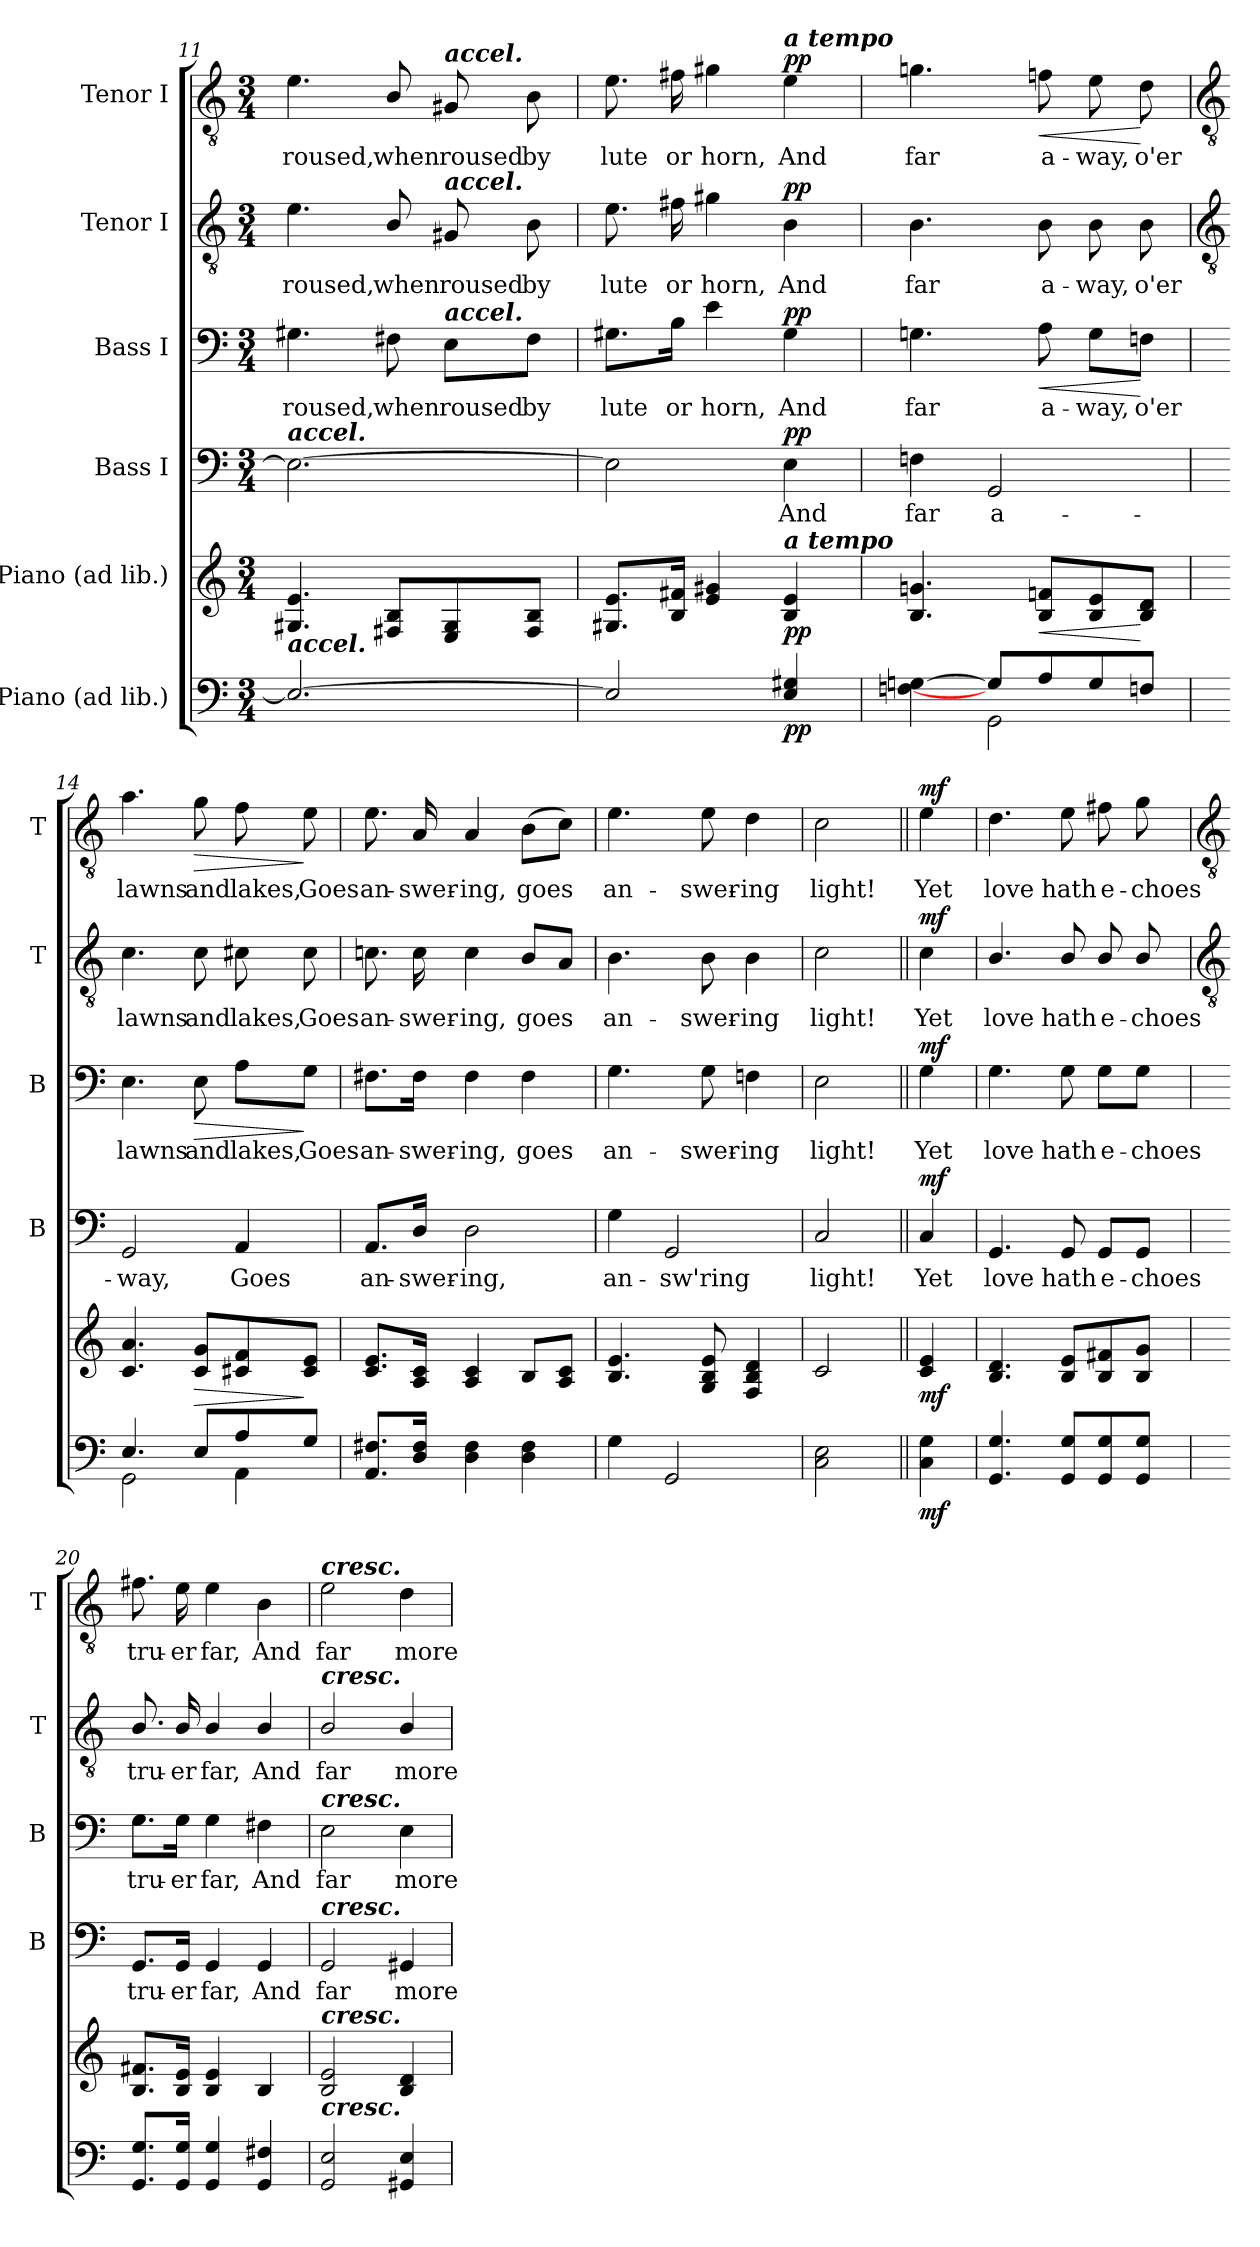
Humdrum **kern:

**kern	**dynam	**kern	**dynam	**kern	**text	**dynam	**kern	**text	**dynam	**kern	**text	**dynam	**kern	**text	**dynam
*part6	*part6	*part5	*part5	*part4	*part4	*part4	*part3	*part3	*part3	*part2	*part2	*part2	*part1	*part1	*part1
*staff6	*staff6	*staff5	*staff5	*staff4	*staff4	*staff4	*staff3	*staff3	*staff3	*staff2	*staff2	*staff2	*staff1	*staff1	*staff1
*I"Piano (ad lib.)	*	*I"Piano (ad lib.)	*	*I"Bass I	*	*	*I"Bass I	*	*	*I"Tenor I	*	*	*I"Tenor I	*	*
*	*	*	*	*I'B	*	*	*I'B	*	*	*I'T	*	*	*I'T	*	*
*clefF4	*	*clefG2	*	*clefF4	*	*	*clefF4	*	*	*clefGv2	*	*	*clefGv2	*	*
*k[]	*	*k[]	*	*k[]	*	*	*k[]	*	*	*k[]	*	*	*k[]	*	*
*C:	*	*C:	*	*C:	*	*	*C:	*	*	*C:	*	*	*C:	*	*
*M3/4	*	*M3/4	*	*M3/4	*	*	*M3/4	*	*	*M3/4	*	*	*M3/4	*	*
=11	=11	=11	=11	=11	=11	=11	=11	=11	=11	=11	=11	=11	=11	=11	=11
*^	*	*	*	*	*	*	*	*	*	*	*	*	*	*	*
!	!	!	!	!	!LO:TX:a:Bi:t=accel.	!	!	!	!	!	!	!	!	!	!	!
!LO:TX:a:Bi:t=accel.	!	!	!	!	!	!	!	!	!	!	!	!	!	!	!	!
!	!LO:N:vis=1	!	!	!	!	!	!	!	!LO:LY:b	!	!	!LO:LY:b	!	!	!LO:LY:b	!
2.E_	2.ryy	.	4.G#X 4.e	.	2.E_	.	.	4.G#X	roused,	.	4.e	roused,	.	4.e	roused,	.
!	!	!	!	!	!	!	!	!	!LO:LY:b	!	!	!LO:LY:b	!	!	!LO:LY:b	!
.	.	.	8F#X/ 8B/L	.	.	.	.	8F#X\	when	.	8B/	when	.	8B/	when	.
!	!	!	!	!	!	!	!	!	!	!	!	!	!	!LO:TX:a:Bi:t=accel.	!	!
!	!	!	!	!	!	!	!	!	!	!	!LO:TX:a:Bi:t=accel.	!	!	!	!	!
!	!	!	!	!	!	!	!	!LO:TX:a:Bi:t=accel.	!	!	!	!	!	!	!	!
!	!	!	!	!	!	!	!	!	!LO:LY:b	!	!	!LO:LY:b	!	!	!LO:LY:b	!
.	.	.	8E 8G#	.	.	.	.	8E\L	roused	.	8G#X	roused	.	8G#X	roused	.
!	!	!	!	!	!	!	!	!	!LO:LY:b	!	!	!LO:LY:b	!	!	!LO:LY:b	!
.	.	.	8F# 8BJ	.	.	.	.	8F#\J	by	.	8B	by	.	8B	by	.
=12	=12	=12	=12	=12	=12	=12	=12	=12	=12	=12	=12	=12	=12	=12	=12	=12
!	!	!	!	!	!	!	!	!	!LO:LY:b	!	!	!LO:LY:b	!	!	!LO:LY:b	!
2E]	2.ryy	.	8.G#X 8.eL	.	2E]	.	.	8.G#X\L	lute	.	8.e	lute	.	8.e	lute	.
!	!	!	!	!	!	!	!	!	!LO:LY:b	!	!	!LO:LY:b	!	!	!LO:LY:b	!
.	.	.	16B 16f#XJ	.	.	.	.	16B\Jk	or	.	16f#X	or	.	16f#X	or	.
!	!	!	!	!	!	!	!	!	!LO:LY:b	!	!	!LO:LY:b	!	!	!LO:LY:b	!
.	.	.	4e 4g#X	.	.	.	.	4e	horn,	.	4g#X	horn,	.	4g#X	horn,	.
!	!	!	!	!	!	!	!	!	!	!	!	!	!	!LO:TX:a:Bi:t=a tempo	!	!
!	!	!	!LO:TX:a:Bi:t=a tempo	!	!	!	!	!	!	!	!	!	!	!	!	!
!	!	!LO:DY:b	!	!LO:DY:b	!	!LO:LY:b	!LO:DY:b	!	!LO:LY:b	!LO:DY:b	!	!LO:LY:b	!LO:DY:b	!	!LO:LY:b	!LO:DY:b
4E 4G#X	.	pp	4B 4e	pp	4E	And	pp	4G#	And	pp	4B	And	pp	4e	And	pp
=13	=13	=13	=13	=13	=13	=13	=13	=13	=13	=13	=13	=13	=13	=13	=13	=13
!	!	!	!	!	!	!LO:LY:b	!	!	!LO:LY:b	!	!	!LO:LY:b	!	!	!LO:LY:b	!
[4Fn\ [4Gn\	4ryy	.	4.B 4.gn	.	4Fn	far	.	4.Gn	far	.	4.B	far	.	4.gn	far	.
!	!	!	!	!	!	!LO:LY:b	!	!	!	!	!	!	!	!	!	!
8G/L]	2GG\	.	.	.	2GG	a-	.	.	.	.	.	.	.	.	.	.
!	!	!	!	!LO:HP:b	!	!	!	!	!LO:LY:b	!LO:HP:b	!	!LO:LY:b	!	!	!LO:LY:b	!LO:HP:b
8A/	.	.	8B 8fnL	<	.	.	.	8A	a-	<	8B	a-	.	8fn	a-	<
!	!	!	!	!	!	!	!	!	!LO:LY:b	!	!	!LO:LY:b	!	!	!LO:LY:b	!
8G/	.	.	8B 8e	.	.	.	.	8G\L	-way,	.	8B	-way,	.	8e	-way,	.
!	!	!	!	!	!	!	!	!	!LO:LY:b	!	!	!LO:LY:b	!	!	!LO:LY:b	!
8Fn/J	.	.	8B 8dJ	[	.	.	.	8Fn\J	o'er	[	8B	o'er	.	8d	o'er	[
!!LO:LB:g=z
=14	=14	=14	=14	=14	=14	=14	=14	=14	=14	=14	=14	=14	=14	=14	=14	=14
*	*	*	*	*	*	*	*	*	*	*	*clefGv2	*	*	*clefGv2	*	*
!	!	!	!	!	!	!LO:LY:b	!	!	!LO:LY:b	!	!	!LO:LY:b	!	!	!LO:LY:b	!
4.E/	2GG\	.	4.c 4.a	.	2GG	way,	.	4.E	-lawns	.	4.c	lawns	.	4.a	lawns	.
!	!	!	!	!LO:HP:b	!	!	!	!	!LO:LY:b	!LO:HP:b	!	!LO:LY:b	!	!	!LO:LY:b	!LO:HP:b
8E/L	.	.	8c 8gL	>	.	.	.	8E	and	>	8c	and	.	8g	and	>
!	!	!	!	!	!	!LO:LY:b	!	!	!LO:LY:b	!	!	!LO:LY:b	!	!	!LO:LY:b	!
8A/	4AA\	.	8c#X 8f	.	4AA	Goes	.	8A\L	lakes,	.	8c#X	lakes,	.	8f	lakes,	.
!	!	!	!	!	!	!	!	!	!LO:LY:b	!	!	!LO:LY:b	!	!	!LO:LY:b	!
8G/J	.	.	8c# 8eJ	]	.	.	.	8G\J	Goes	]	8c#	Goes	.	8e	Goes	]
=15	=15	=15	=15	=15	=15	=15	=15	=15	=15	=15	=15	=15	=15	=15	=15	=15
!	!LO:N:vis=1	!	!	!	!	!LO:LY:b	!	!	!LO:LY:b	!	!	!LO:LY:b	!	!	!LO:LY:b	!
8.AA 8.F#XL	2.ryy	.	8.c 8.eL	.	8.AA/L	an-	.	8.F#X\L	an-	.	8.cn	an-	.	8.e	an-	.
!	!	!	!	!	!	!LO:LY:b	!	!	!LO:LY:b	!	!	!LO:LY:b	!	!	!LO:LY:b	!
16D 16F#J	.	.	16A 16cJ	.	16D/Jk	-swer-	.	16F#\Jk	-swer-	.	16c	-swer-	.	16A	-swer-	.
!	!	!	!	!	!	!LO:LY:b	!	!	!LO:LY:b	!	!	!LO:LY:b	!	!	!LO:LY:b	!
4D\ 4F#\	.	.	4A 4c	.	2D	-ing,	.	4F#	-ing,	.	4c	-ing,	.	4A	-ing,	.
!	!	!	!	!	!	!	!	!	!LO:LY:b	!	!	!LO:LY:b	!	!	!LO:LY:b	!
4D\ 4F#\	.	.	8BL	.	.	.	.	4F#	goes	.	8BL	goes	.	(>8BL	goes	.
.	.	.	8A 8cJ	.	.	.	.	.	.	.	8AJ	.	.	8cJ)	.	.
=16	=16	=16	=16	=16	=16	=16	=16	=16	=16	=16	=16	=16	=16	=16	=16	=16
!	!LO:N:vis=1	!	!	!	!	!LO:LY:b	!	!	!LO:LY:b	!	!	!LO:LY:b	!	!	!LO:LY:b	!
4G\	2.ryy	.	4.B 4.e	.	4G	an-	.	4.G	an-	.	4.B	an-	.	4.e	an-	.
!	!	!	!	!	!	!LO:LY:b	!	!	!	!	!	!	!	!	!	!
2GG	.	.	.	.	2GG	-sw'ring	.	.	.	.	.	.	.	.	.	.
!	!	!	!	!	!	!	!	!	!LO:LY:b	!	!	!LO:LY:b	!	!	!LO:LY:b	!
.	.	.	8G 8B 8e	.	.	.	.	8G	-swer-	.	8B	-swer-	.	8e	-swer-	.
!	!	!	!	!	!	!	!	!	!LO:LY:b	!	!	!LO:LY:b	!	!	!LO:LY:b	!
.	.	.	4F 4B 4d	.	.	.	.	4Fn	-ing	.	4B	-ing	.	4d	-ing	.
=17	=17	=17	=17	=17	=17	=17	=17	=17	=17	=17	=17	=17	=17	=17	=17	=17
!	!	!	!	!	!	!LO:LY:b	!	!	!LO:LY:b	!	!	!LO:LY:b	!	!	!LO:LY:b	!
2C 2E	2ryy	.	2c	.	2C	light!	.	2E	light!	.	2c	light!	.	2c	light!	.
=18||	=18||	=18||	=18||	=18||	=18||	=18||	=18||	=18||	=18||	=18||	=18||	=18||	=18||	=18||	=18||	=18||
!	!	!LO:DY:b	!	!LO:DY:b	!	!LO:LY:b	!LO:DY:b	!	!LO:LY:b	!LO:DY:b	!	!LO:LY:b	!LO:DY:b	!	!LO:LY:b	!LO:DY:b
4C\ 4G\	4ryy	mf	4c 4e	mf	4C	Yet	mf	4G	Yet	mf	4c	Yet	mf	4e	Yet	mf
=19	=19	=19	=19	=19	=19	=19	=19	=19	=19	=19	=19	=19	=19	=19	=19	=19
!	!LO:N:vis=1	!	!	!	!	!LO:LY:b	!	!	!LO:LY:b	!	!	!LO:LY:b	!	!	!LO:LY:b	!
4.GG 4.G	2.ryy	.	4.B 4.d	.	4.GG	love	.	4.G	love	.	4.B/	love	.	4.d	love	.
!	!	!	!	!	!	!LO:LY:b	!	!	!LO:LY:b	!	!	!LO:LY:b	!	!	!LO:LY:b	!
8GG 8GL	.	.	8B 8eL	.	8GG	hath	.	8G	hath	.	8B/	hath	.	8e	hath	.
!	!	!	!	!	!	!LO:LY:b	!	!	!LO:LY:b	!	!	!LO:LY:b	!	!	!LO:LY:b	!
8GG 8G	.	.	8B 8f#X	.	8GG/L	e-	.	8G\L	e-	.	8B/	e-	.	8f#X	e-	.
!	!	!	!	!	!	!LO:LY:b	!	!	!LO:LY:b	!	!	!LO:LY:b	!	!	!LO:LY:b	!
8GG 8GJ	.	.	8B 8gJ	.	8GG/J	-choes	.	8G\J	-choes	.	8B/	-choes	.	8g	-choes	.
*v	*v	*	*	*	*	*	*	*	*	*	*	*	*	*	*	*
!!LO:LB:g=z
=20	=20	=20	=20	=20	=20	=20	=20	=20	=20	=20	=20	=20	=20	=20	=20
*	*	*	*	*	*	*	*	*	*	*clefGv2	*	*	*clefGv2	*	*
!	!	!	!	!	!LO:LY:b	!	!	!LO:LY:b	!	!	!LO:LY:b	!	!	!LO:LY:b	!
8.GG 8.GL	.	8.B 8.f#XL	.	8.GG/L	tru-	.	8.G\L	tru-	.	8.B/	tru-	.	8.f#X	tru-	.
!	!	!	!	!	!LO:LY:b	!	!	!LO:LY:b	!	!	!LO:LY:b	!	!	!LO:LY:b	!
16GG 16GJ	.	16B 16eJ	.	16GG/Jk	-er	.	16G\Jk	-er	.	16B/	-er	.	16e	-er	.
!	!	!	!	!	!LO:LY:b	!	!	!LO:LY:b	!	!	!LO:LY:b	!	!	!LO:LY:b	!
4GG 4G	.	4B 4e	.	4GG	far,	.	4G	far,	.	4B/	far,	.	4e	far,	.
!	!	!	!	!	!LO:LY:b	!	!	!LO:LY:b	!	!	!LO:LY:b	!	!	!LO:LY:b	!
4GG 4F#X	.	4B	.	4GG	And	.	4F#X	And	.	4B/	And	.	4B	And	.
=21	=21	=21	=21	=21	=21	=21	=21	=21	=21	=21	=21	=21	=21	=21	=21
!	!	!	!	!	!	!	!	!	!	!	!	!	!LO:TX:a:Bi:t=cresc.	!	!
!	!	!	!	!	!	!	!	!	!	!LO:TX:a:Bi:t=cresc.	!	!	!	!	!
!	!	!	!	!	!	!	!LO:TX:a:Bi:t=cresc.	!	!	!	!	!	!	!	!
!	!	!	!	!LO:TX:a:Bi:t=cresc.	!	!	!	!	!	!	!	!	!	!	!
!	!	!LO:TX:a:Bi:t=cresc.	!	!	!	!	!	!	!	!	!	!	!	!	!
!LO:TX:a:Bi:t=cresc.	!	!	!	!	!	!	!	!	!	!	!	!	!	!	!
!	!	!	!	!	!LO:LY:b	!	!	!LO:LY:b	!	!	!LO:LY:b	!	!	!LO:LY:b	!
2GG/ 2E/	.	2B 2e	.	2GG/	far	.	2E	far	.	2B/	far	.	2e	far	.
!	!	!	!	!	!LO:LY:b	!	!	!LO:LY:b	!	!	!LO:LY:b	!	!	!LO:LY:b	!
4GG#X/ 4E/	.	4B 4d	.	4GG#X/	more	.	4E	more	.	4B/	more	.	4d	more	.
=	=	=	=	=	=	=	=	=	=	=	=	=	=	=	=
*-	*-	*-	*-	*-	*-	*-	*-	*-	*-	*-	*-	*-	*-	*-	*-
